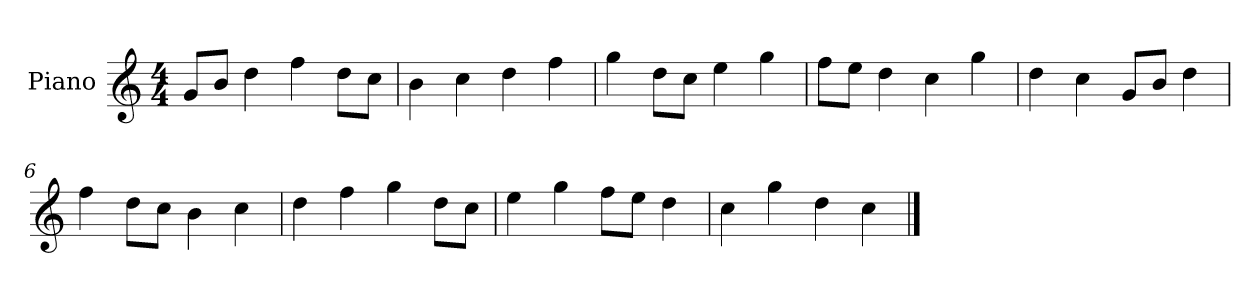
**kern
*part1
*staff1
*I"Piano
*I'P-no
*clefG2
*k[]
*M4/4
*MM90
=1
8g/L
8b/J
4dd\
4ff\
8dd\L
8cc\J
=2
4b\
4cc\
4dd\
4ff\
=3
4gg\
8dd\L
8cc\J
4ee\
4gg\
=4
8ff\L
8ee\J
4dd\
4cc\
4gg\
=5
4dd\
4cc\
8g/L
8b/J
4dd\
=6
4ff\
8dd\L
8cc\J
4b\
4cc\
=7
4dd\
4ff\
4gg\
8dd\L
8cc\J
!!LO:LB:g=z
=8
4ee\
4gg\
8ff\L
8ee\J
4dd\
=9
4cc\
4gg\
4dd\
4cc\
==
*-
